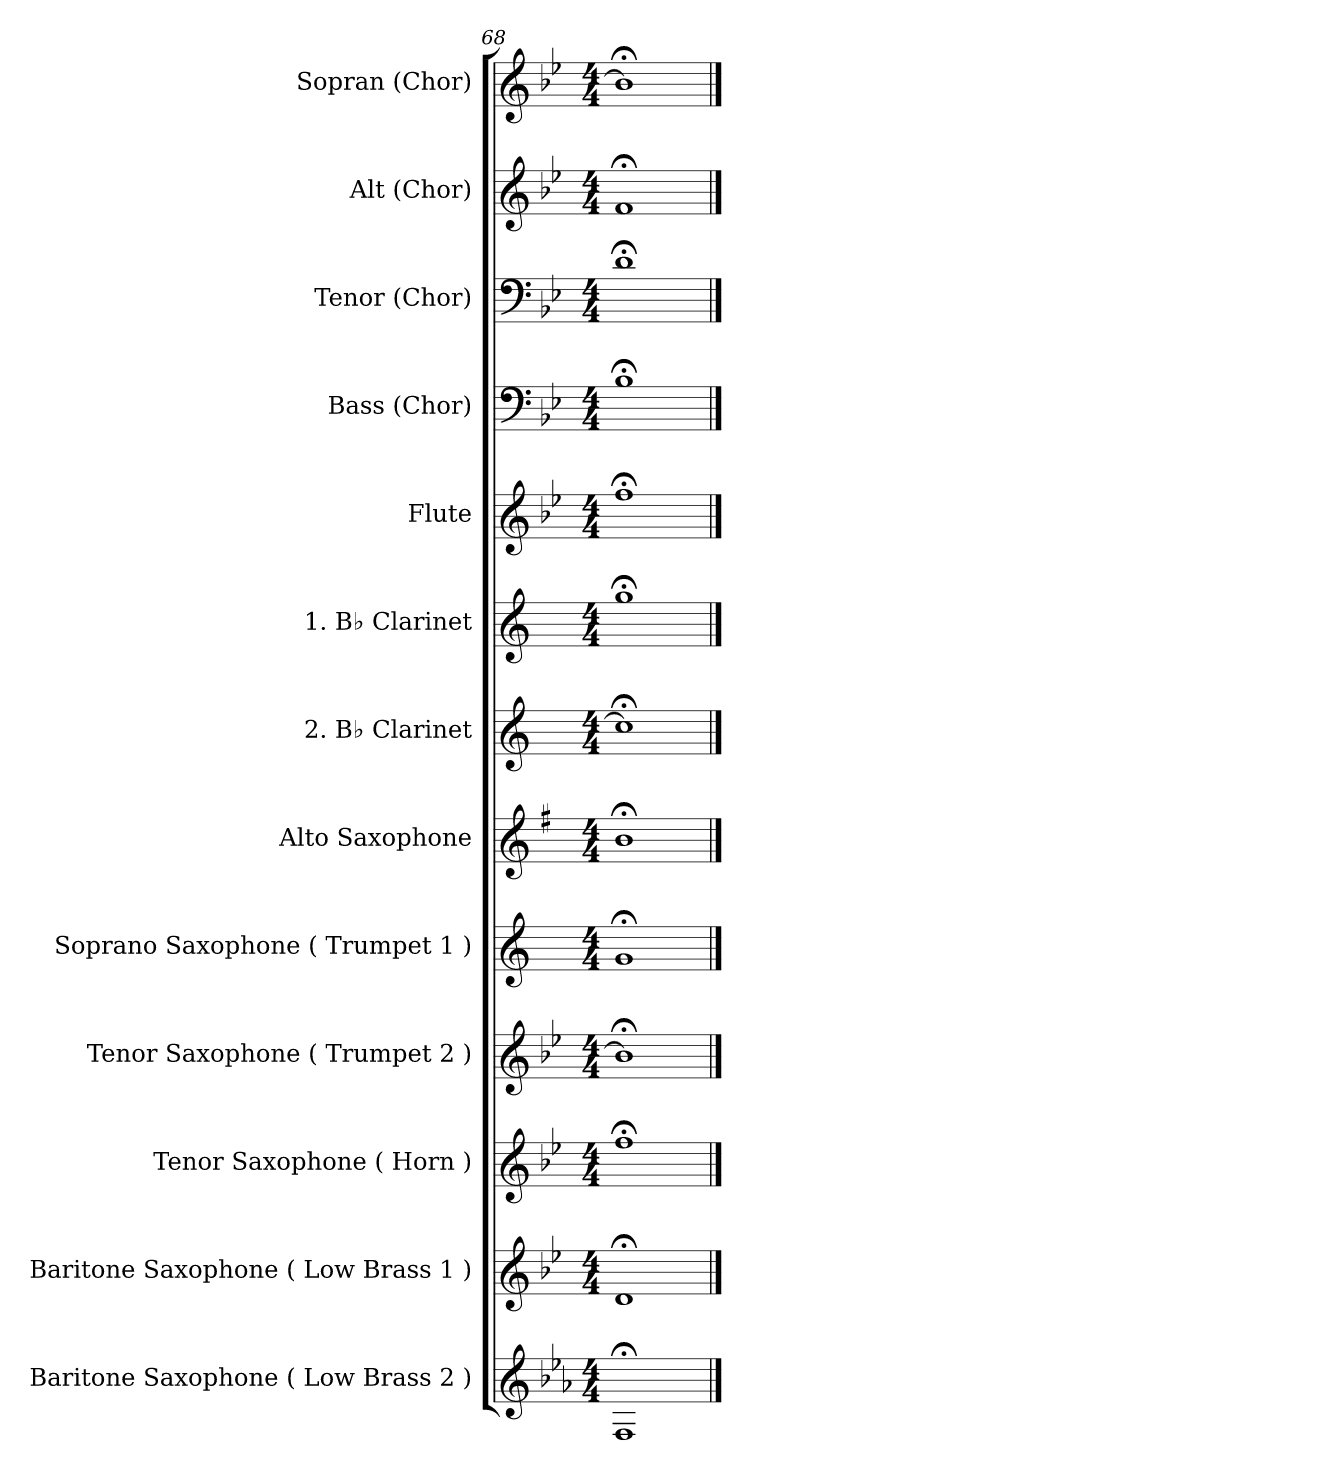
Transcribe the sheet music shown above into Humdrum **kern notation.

**kern	**kern	**kern	**kern	**kern	**kern	**kern	**kern	**kern	**kern	**kern	**kern	**kern
*part13	*part12	*part11	*part10	*part9	*part8	*part7	*part6	*part5	*part4	*part3	*part2	*part1
*staff13	*staff12	*staff11	*staff10	*staff9	*staff8	*staff7	*staff6	*staff5	*staff4	*staff3	*staff2	*staff1
*I"Baritone Saxophone   ( Low Brass 2 )	*I"Baritone Saxophone   ( Low Brass 1 )	*I"Tenor Saxophone     ( Horn )	*I"Tenor Saxophone    ( Trumpet 2 )	*I"Soprano Saxophone    ( Trumpet 1 )	*I"Alto Saxophone	*I"2. B♭ Clarinet	*I"1. B♭ Clarinet	*I"Flute	*I"Bass (Chor)	*I"Tenor  (Chor)	*I"Alt (Chor)	*I"Sopran (Chor)
*I'Bar. Sax. (Lo.Br.2)	*I'Bar. Sax. (Lo.Br.1)	*I'T. Sax. (Horn)	*I'T. Sax. (Tr.2 )	*I'S. Sax. ( Tr.1 )	*I'A. Sax.	*I'2. B♭ Cl.	*I'1. B♭ Cl.	*I'Fl.	*I'Bass (Chor)	*I'Ten. (Chor)	*I'Alt (Chor)	*I'Sop. (Chor)
*clefG2	*clefG2	*clefG2	*clefG2	*clefG2	*clefG2	*clefG2	*clefG2	*clefG2	*clefF4	*clefF4	*clefG2	*clefG2
*ITrd12c21	*ITrd12c21	*ITrd8c14	*ITrd8c14	*ITrd1c2	*ITrd5c9	*ITrd1c2	*ITrd1c2	*	*	*	*	*
*k[b-e-a-]	*k[b-e-]	*k[b-e-]	*k[b-e-]	*k[b-e-]	*k[b-e-]	*k[b-e-]	*k[b-e-]	*k[b-e-]	*k[b-e-]	*k[b-e-]	*k[b-e-]	*k[b-e-]
*E-:	*B-:	*B-:	*B-:	*B-:	*B-:	*B-:	*B-:	*B-:	*B-:	*B-:	*B-:	*B-:
*M4/4	*M4/4	*M4/4	*M4/4	*M4/4	*M4/4	*M4/4	*M4/4	*M4/4	*M4/4	*M4/4	*M4/4	*M4/4
=68	=68	=68	=68	=68	=68	=68	=68	=68	=68	=68	=68	=68
1FF;<	1D;<	1f;<	1B-;<]	1f;<	1d;<	1b-;<]	1ff;<	1ff;<	1B-;<	1d;<	1f;<	1b-;<]
==	==	==	==	==	==	==	==	==	==	==	==	==
*-	*-	*-	*-	*-	*-	*-	*-	*-	*-	*-	*-	*-
